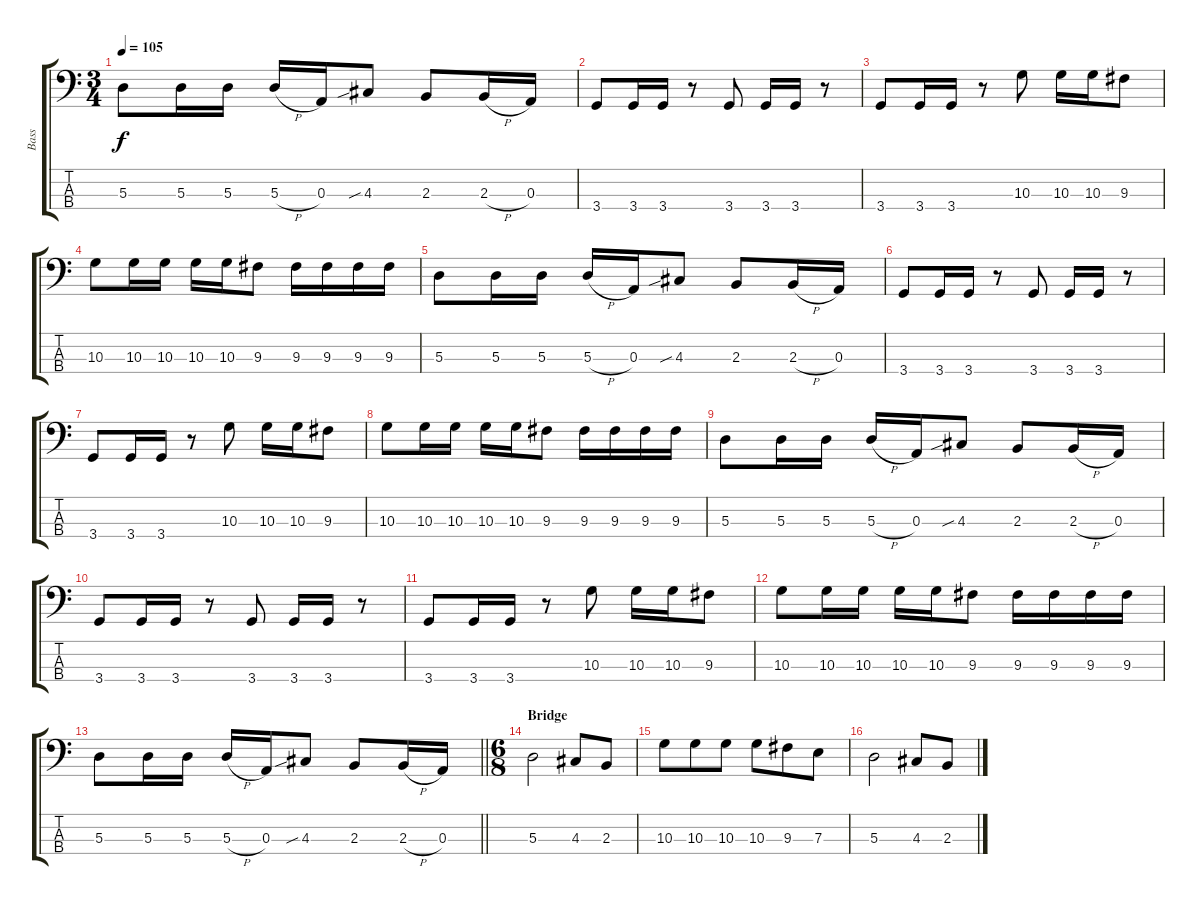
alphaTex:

\track ("Bass" "Bass") {instrument electricbassfinger}
\staff {score tabs}
\tuning (G2 D2 A1 E1) {hide}
\ts (3 4)
\tempo 105
\clef f4
\ks c
5.3.8{dy f} 5.3.16 5.3.16 5.3{h}.16 0.3.16 4.3{sib}.8 2.3.8 2.3{h}.16 0.3.16 |
3.4.8 3.4.16 3.4.16 r.8 3.4.8 3.4.16 3.4.16 r.8 |
3.4.8 3.4.16 3.4.16 r.8 10.3.8 10.3.16 10.3.16 9.3.8 |
10.3.8 10.3.16 10.3.16 10.3.16 10.3.16 9.3.8 9.3.16 9.3.16 9.3.16 9.3.16 |
5.3.8 5.3.16 5.3.16 5.3{h}.16 0.3.16 4.3{sib}.8 2.3.8 2.3{h}.16 0.3.16 |
3.4.8 3.4.16 3.4.16 r.8 3.4.8 3.4.16 3.4.16 r.8 |
3.4.8 3.4.16 3.4.16 r.8 10.3.8 10.3.16 10.3.16 9.3.8 |
10.3.8 10.3.16 10.3.16 10.3.16 10.3.16 9.3.8 9.3.16 9.3.16 9.3.16 9.3.16 |
5.3.8 5.3.16 5.3.16 5.3{h}.16 0.3.16 4.3{sib}.8 2.3.8 2.3{h}.16 0.3.16 |
3.4.8 3.4.16 3.4.16 r.8 3.4.8 3.4.16 3.4.16 r.8 |
3.4.8 3.4.16 3.4.16 r.8 10.3.8 10.3.16 10.3.16 9.3.8 |
10.3.8 10.3.16 10.3.16 10.3.16 10.3.16 9.3.8 9.3.16 9.3.16 9.3.16 9.3.16 |
\barLineRight lightlight
5.3.8 5.3.16 5.3.16 5.3{h}.16 0.3.16 4.3{sib}.8 2.3.8 2.3{h}.16 0.3.16 |
\ts (6 8)
\section ("" "Bridge")
5.3.2 4.3.8 2.3.8 |
10.3.8 10.3.8 10.3.8 10.3.8 9.3.8 7.3.8 |
5.3.2 4.3.8 2.3.8
